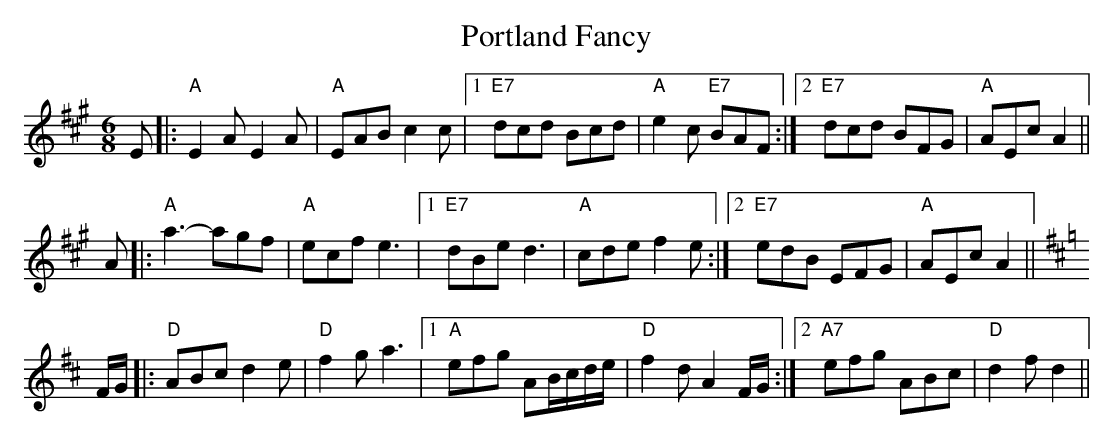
X:1
T:Portland Fancy
M:6/8
E:12
K:A
E|:"A"E2A E2A|"A"EAB c2c|1 "E7"dcd Bcd|"A"e2c "E7"BAF:|2 "E7"dcd BFG|"A"AEc A2||*
A|:"A"a3-agf|"A"ecf e3|1"E7"dBe d3|"A"cde f2e:|2"E7"edB EFG|"A"AEc A2||*
K:D
F/2G/2|:"D"ABc d2e|"D"f2g a3|1"A"efg AB/2c/2d/2e/2|\
"D"f2d A2 F/2G/2:|2"A7"efg ABc|"D"d2f d2||**
